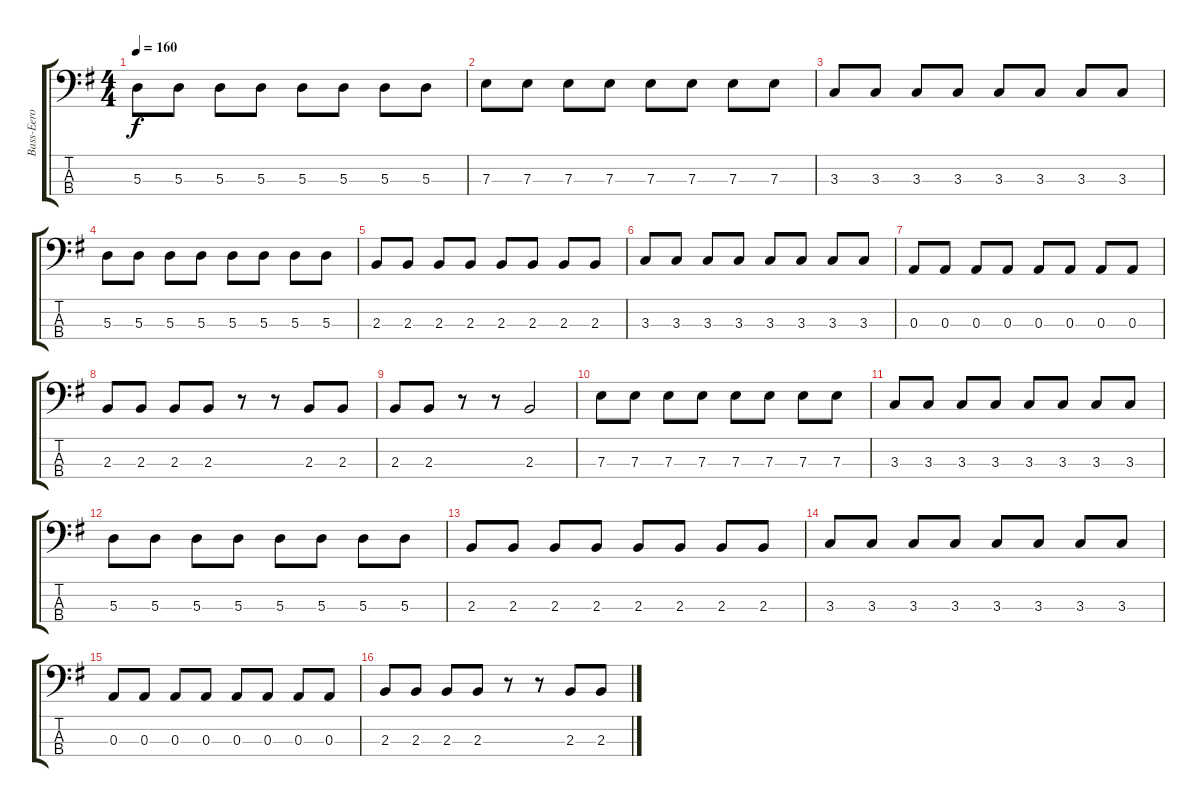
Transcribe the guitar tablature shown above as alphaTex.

\track ("Bass-Eero" "Bass-Eero") {instrument electricbasspick}
\staff {score tabs}
\tuning (G2 D2 A1 E1) {hide}
\ts (4 4)
\tempo 160
\clef f4
\ks g
5.3.8{dy f} 5.3.8 5.3.8 5.3.8 5.3.8 5.3.8 5.3.8 5.3.8 |
7.3.8 7.3.8 7.3.8 7.3.8 7.3.8 7.3.8 7.3.8 7.3.8 |
3.3.8 3.3.8 3.3.8 3.3.8 3.3.8 3.3.8 3.3.8 3.3.8 |
5.3.8 5.3.8 5.3.8 5.3.8 5.3.8 5.3.8 5.3.8 5.3.8 |
2.3.8 2.3.8 2.3.8 2.3.8 2.3.8 2.3.8 2.3.8 2.3.8 |
3.3.8 3.3.8 3.3.8 3.3.8 3.3.8 3.3.8 3.3.8 3.3.8 |
0.3.8 0.3.8 0.3.8 0.3.8 0.3.8 0.3.8 0.3.8 0.3.8 |
2.3.8 2.3.8 2.3.8 2.3.8 r.8 r.8 2.3.8 2.3.8 |
2.3.8 2.3.8 r.8 r.8 2.3.2 |
7.3.8 7.3.8 7.3.8 7.3.8 7.3.8 7.3.8 7.3.8 7.3.8 |
3.3.8 3.3.8 3.3.8 3.3.8 3.3.8 3.3.8 3.3.8 3.3.8 |
5.3.8 5.3.8 5.3.8 5.3.8 5.3.8 5.3.8 5.3.8 5.3.8 |
2.3.8 2.3.8 2.3.8 2.3.8 2.3.8 2.3.8 2.3.8 2.3.8 |
3.3.8 3.3.8 3.3.8 3.3.8 3.3.8 3.3.8 3.3.8 3.3.8 |
0.3.8 0.3.8 0.3.8 0.3.8 0.3.8 0.3.8 0.3.8 0.3.8 |
2.3.8 2.3.8 2.3.8 2.3.8 r.8 r.8 2.3.8 2.3.8
